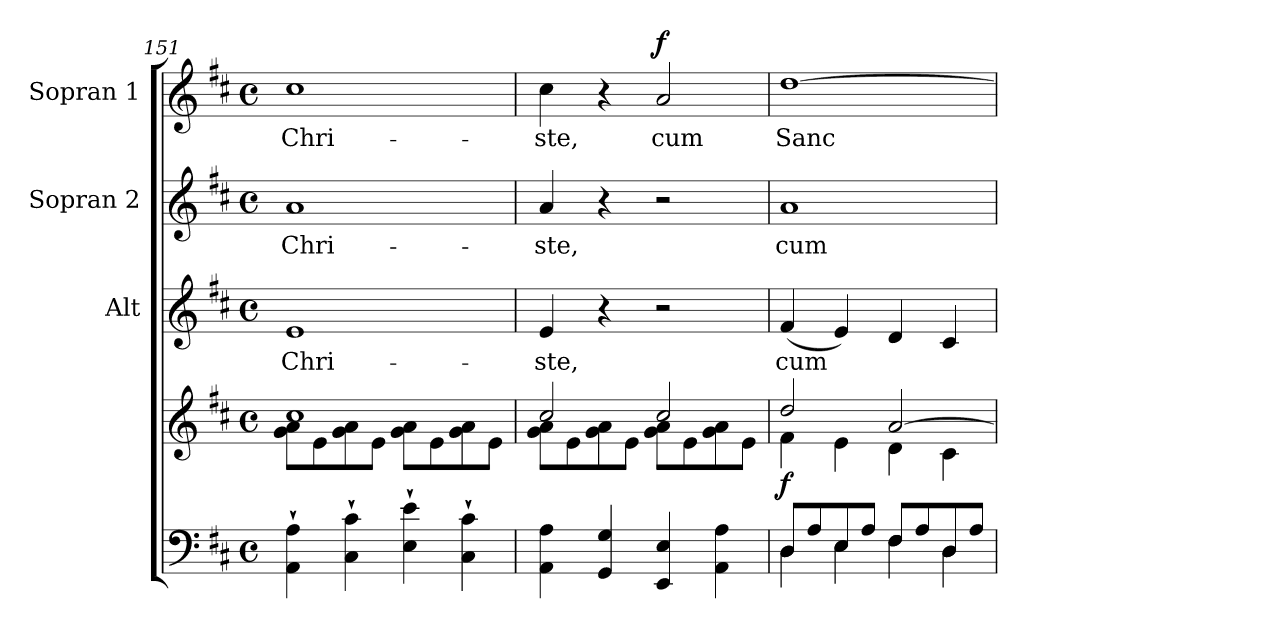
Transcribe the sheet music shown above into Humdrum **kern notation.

**kern	**kern	**dynam	**kern	**text	**kern	**text	**kern	**text	**dynam
*part4	*part4	*part4	*part3	*part3	*part2	*part2	*part1	*part1	*part1
*staff5	*staff4	*staff4/5	*staff3	*staff3	*staff2	*staff2	*staff1	*staff1	*staff1
*	*	*	*I"Alt	*	*I"Sopran 2	*	*I"Sopran 1	*	*
*	*	*	*I'A.	*	*I'S. 2	*	*I'S. 1	*	*
!!LO:PB:g=z
*clefF4	*clefG2	*	*clefG2	*	*clefG2	*	*clefG2	*	*
*k[f#c#]	*k[f#c#]	*	*k[f#c#]	*	*k[f#c#]	*	*k[f#c#]	*	*
*D:	*D:	*	*D:	*	*D:	*	*D:	*	*
*M4/4	*M4/4	*	*M4/4	*	*M4/4	*	*M4/4	*	*
*met(c)	*met(c)	*	*met(c)	*	*met(c)	*	*met(c)	*	*
=151	=151	=151	=151	=151	=151	=151	=151	=151	=151
*	*^	*	*	*	*	*	*	*	*
!	!	!	!	!	!LO:LY:b	!	!LO:LY:b	!	!LO:LY:b	!
4AA\`> 4A\`>	1cc#	8g\ 8a\L	.	1e	Chri-	1a	Chri-	1cc#	Chri-	.
.	.	8e\	.	.	.	.	.	.	.	.
4C#\`> 4c#\`>	.	8g\ 8a\	.	.	.	.	.	.	.	.
.	.	8e\J	.	.	.	.	.	.	.	.
4E\`> 4e\`>	.	8g\ 8a\L	.	.	.	.	.	.	.	.
.	.	8e\	.	.	.	.	.	.	.	.
4C#\`> 4c#\`>	.	8g\ 8a\	.	.	.	.	.	.	.	.
.	.	8e\J	.	.	.	.	.	.	.	.
=152	=152	=152	=152	=152	=152	=152	=152	=152	=152	=152
!	!	!	!	!	!LO:LY:b	!	!LO:LY:b	!	!LO:LY:b	!
4AA\ 4A\	2cc#/	8g\ 8a\L	.	4e/	-ste,	4a/	-ste,	4cc#\	-ste,	.
.	.	8e\	.	.	.	.	.	.	.	.
4GG/ 4G/	.	8g\ 8a\	.	4r	.	4r	.	4r	.	.
.	.	8e\J	.	.	.	.	.	.	.	.
!	!	!	!	!	!	!	!	!	!LO:LY:b	!LO:DY:a
4EE/ 4E/	2cc#/	8g\ 8a\L	.	2r	.	2r	.	2a/	cum	f
.	.	8e\	.	.	.	.	.	.	.	.
4AA\ 4A\	.	8g\ 8a\	.	.	.	.	.	.	.	.
.	.	8e\J	.	.	.	.	.	.	.	.
=153	=153	=153	=153	=153	=153	=153	=153	=153	=153	=153
*^	*	*	*	*	*	*	*	*	*	*
!	!	!	!	!LO:DY:b	!	!LO:LY:b	!	!LO:LY:b	!	!LO:LY:b	!
8D/L	4D\	2dd/	4f#\	f	(<4f#/	cum	1a	cum	[1dd	Sanc-	.
8A/	.	.	.	.	.	.	.	.	.	.	.
8E/	4E\	.	4e\	.	4e/)	.	.	.	.	.	.
8A/J	.	.	.	.	.	.	.	.	.	.	.
8F#/L	4F#\	[>2a/	4d\	.	4d/	.	.	.	.	.	.
8A/	.	.	.	.	.	.	.	.	.	.	.
8D/	4D\	.	4c#\	.	4c#/	.	.	.	.	.	.
8A/J	.	.	.	.	.	.	.	.	.	.	.
*v	*v	*	*	*	*	*	*	*	*	*	*
*	*v	*v	*	*	*	*	*	*	*	*
=	=	=	=	=	=	=	=	=	=
*-	*-	*-	*-	*-	*-	*-	*-	*-	*-
